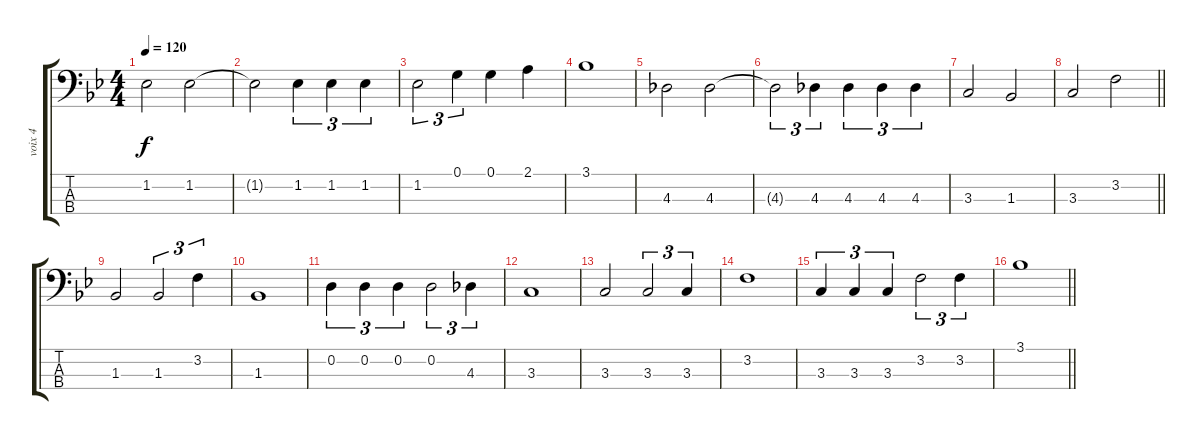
\track ("voix 4" "voix 4") {instrument acousticbass}
\staff {score tabs}
\tuning (G2 D2 A1 E1) {hide}
\ts (4 4)
\tempo 120
\clef f4
\ks bb
1.2.2{dy f} 1.2.2 |
1.2{t}.2 1.2.4{tu (3 2)} 1.2.4{tu (3 2)} 1.2.4{tu (3 2)} |
1.2.2{tu (3 2)} 0.1.4{tu (3 2)} 0.1.4 2.1.4 |
3.1.1 |
4.3.2 4.3.2 |
4.3{t}.2{tu (3 2)} 4.3.4{tu (3 2)} 4.3.4{tu (3 2)} 4.3.4{tu (3 2)} 4.3.4{tu (3 2)} |
3.3.2 1.3.2 |
\barLineRight lightlight
3.3.2 3.2.2 |
1.3.2 1.3.2{tu (3 2)} 3.2.4{tu (3 2)} |
1.3.1 |
0.2.4{tu (3 2)} 0.2.4{tu (3 2)} 0.2.4{tu (3 2)} 0.2.2{tu (3 2)} 4.3.4{tu (3 2)} |
3.3.1 |
3.3.2 3.3.2{tu (3 2)} 3.3.4{tu (3 2)} |
3.2.1 |
3.3.4{tu (3 2)} 3.3.4{tu (3 2)} 3.3.4{tu (3 2)} 3.2.2{tu (3 2)} 3.2.4{tu (3 2)} |
\barLineRight lightlight
3.1.1
